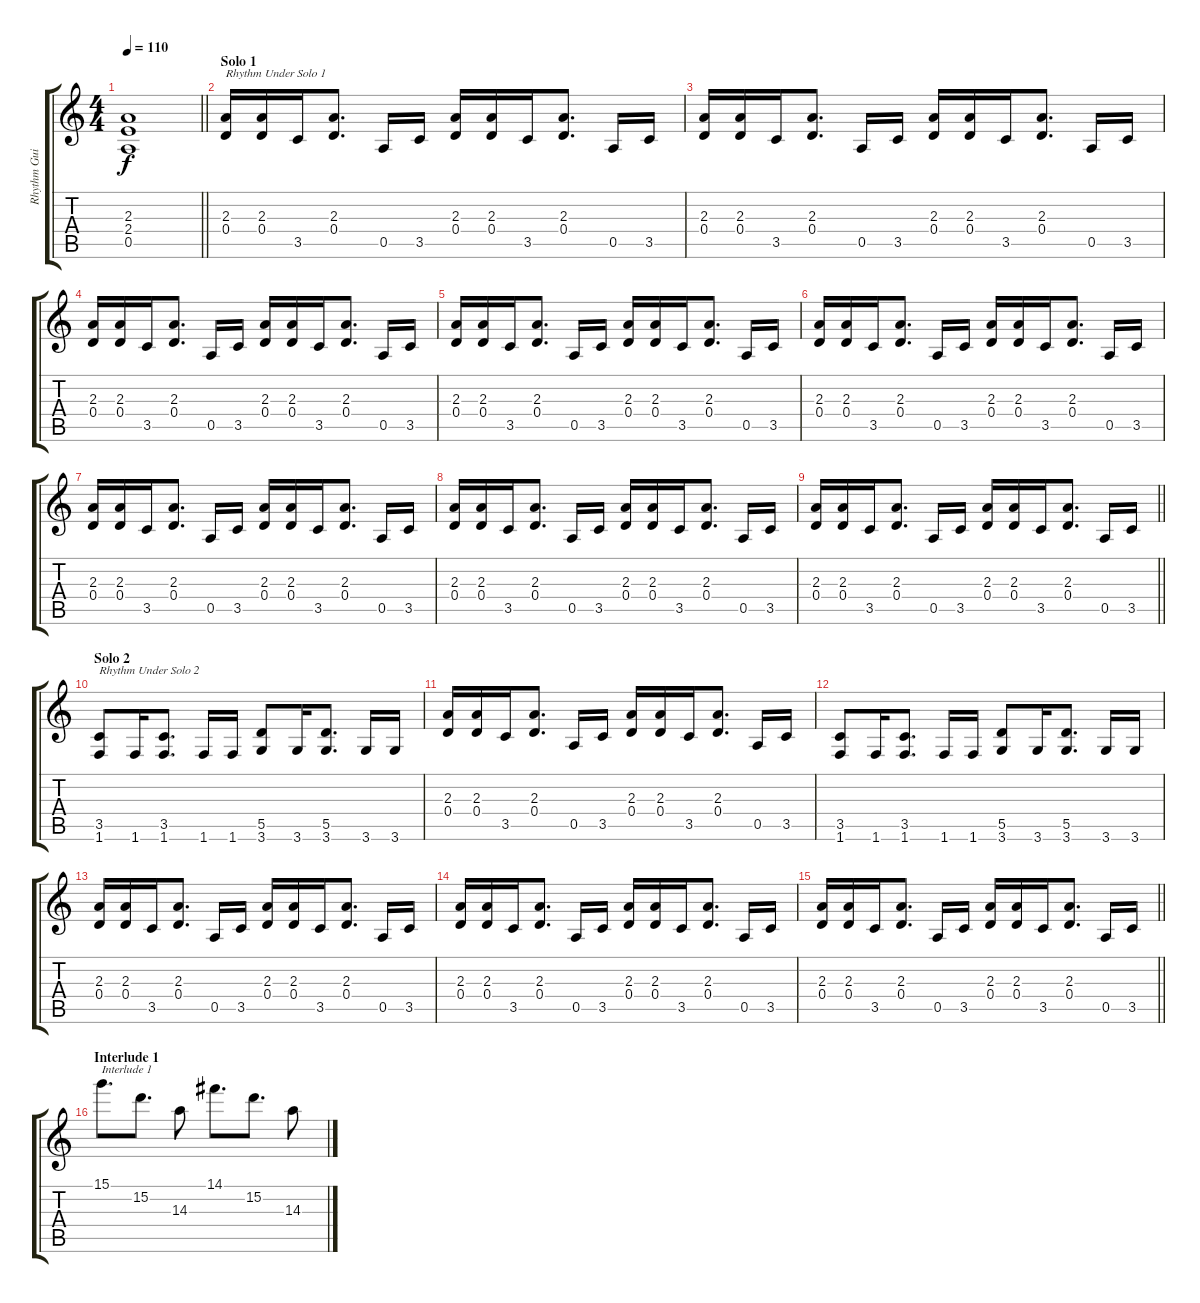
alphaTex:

\track ("Rhythm Guitar 1" "Rhythm Gui") {instrument overdrivenguitar}
\staff {score tabs}
\tuning (E4 B3 G3 D3 A2 E2) {hide}
\ts (4 4)
\tempo 110
\clef g2
\barLineRight lightlight
\ks c
(2.3 2.4 0.5).1{dy f} |
\section ("" "Solo 1")
(2.3 0.4).16{txt "Rhythm Under Solo 1"} (2.3 0.4).16 3.5.16 (2.3 0.4).8{d} 0.5.16 3.5.16 (2.3 0.4).16 (2.3 0.4).16 3.5.16 (2.3 0.4).8{d} 0.5.16 3.5.16 |
(2.3 0.4).16 (2.3 0.4).16 3.5.16 (2.3 0.4).8{d} 0.5.16 3.5.16 (2.3 0.4).16 (2.3 0.4).16 3.5.16 (2.3 0.4).8{d} 0.5.16 3.5.16 |
(2.3 0.4).16 (2.3 0.4).16 3.5.16 (2.3 0.4).8{d} 0.5.16 3.5.16 (2.3 0.4).16 (2.3 0.4).16 3.5.16 (2.3 0.4).8{d} 0.5.16 3.5.16 |
(2.3 0.4).16 (2.3 0.4).16 3.5.16 (2.3 0.4).8{d} 0.5.16 3.5.16 (2.3 0.4).16 (2.3 0.4).16 3.5.16 (2.3 0.4).8{d} 0.5.16 3.5.16 |
(2.3 0.4).16 (2.3 0.4).16 3.5.16 (2.3 0.4).8{d} 0.5.16 3.5.16 (2.3 0.4).16 (2.3 0.4).16 3.5.16 (2.3 0.4).8{d} 0.5.16 3.5.16 |
(2.3 0.4).16 (2.3 0.4).16 3.5.16 (2.3 0.4).8{d} 0.5.16 3.5.16 (2.3 0.4).16 (2.3 0.4).16 3.5.16 (2.3 0.4).8{d} 0.5.16 3.5.16 |
(2.3 0.4).16 (2.3 0.4).16 3.5.16 (2.3 0.4).8{d} 0.5.16 3.5.16 (2.3 0.4).16 (2.3 0.4).16 3.5.16 (2.3 0.4).8{d} 0.5.16 3.5.16 |
\barLineRight lightlight
(2.3 0.4).16 (2.3 0.4).16 3.5.16 (2.3 0.4).8{d} 0.5.16 3.5.16 (2.3 0.4).16 (2.3 0.4).16 3.5.16 (2.3 0.4).8{d} 0.5.16 3.5.16 |
\section ("" "Solo 2")
(3.5 1.6).8{txt "Rhythm Under Solo 2"} 1.6.16 (3.5 1.6).8{d} 1.6.16 1.6.16 (5.5 3.6).8 3.6.16 (5.5 3.6).8{d} 3.6.16 3.6.16 |
(2.3 0.4).16 (2.3 0.4).16 3.5.16 (2.3 0.4).8{d} 0.5.16 3.5.16 (2.3 0.4).16 (2.3 0.4).16 3.5.16 (2.3 0.4).8{d} 0.5.16 3.5.16 |
(3.5 1.6).8 1.6.16 (3.5 1.6).8{d} 1.6.16 1.6.16 (5.5 3.6).8 3.6.16 (5.5 3.6).8{d} 3.6.16 3.6.16 |
(2.3 0.4).16 (2.3 0.4).16 3.5.16 (2.3 0.4).8{d} 0.5.16 3.5.16 (2.3 0.4).16 (2.3 0.4).16 3.5.16 (2.3 0.4).8{d} 0.5.16 3.5.16 |
(2.3 0.4).16 (2.3 0.4).16 3.5.16 (2.3 0.4).8{d} 0.5.16 3.5.16 (2.3 0.4).16 (2.3 0.4).16 3.5.16 (2.3 0.4).8{d} 0.5.16 3.5.16 |
\barLineRight lightlight
(2.3 0.4).16 (2.3 0.4).16 3.5.16 (2.3 0.4).8{d} 0.5.16 3.5.16 (2.3 0.4).16 (2.3 0.4).16 3.5.16 (2.3 0.4).8{d} 0.5.16 3.5.16 |
\section ("" "Interlude 1")
15.1.8{d txt "Interlude 1"} 15.2.8{d} 14.3.8 14.1.8{d} 15.2.8{d} 14.3.8
